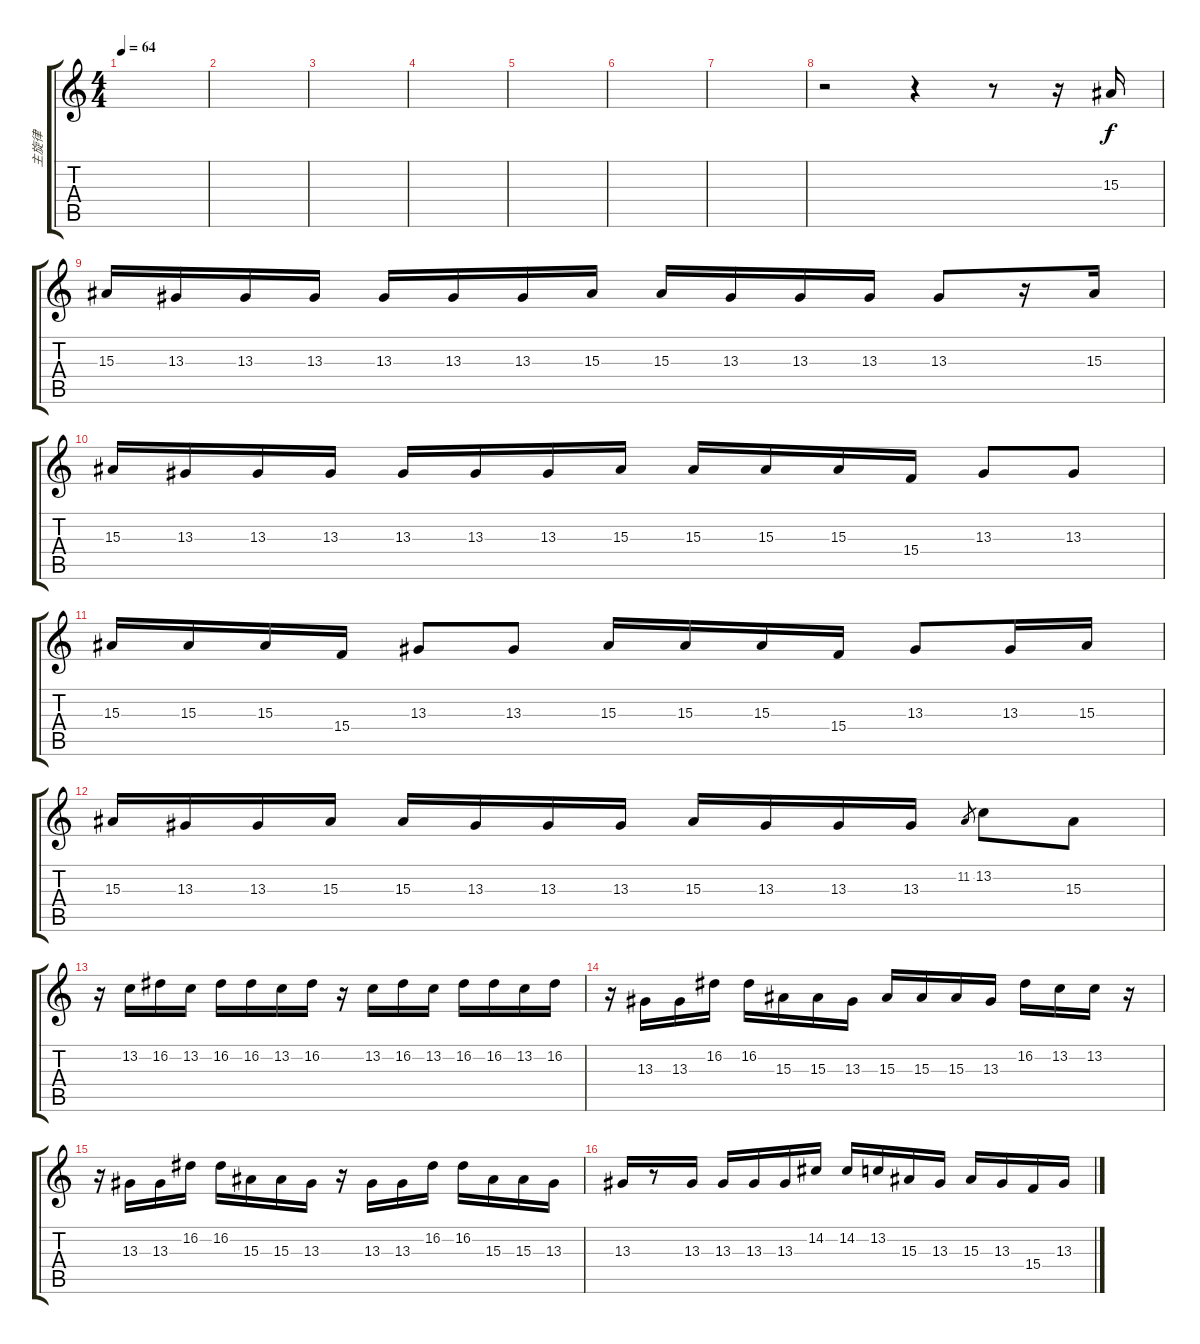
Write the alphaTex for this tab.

\track ("主旋律" "主旋律") {instrument choiraahs}
\staff {score tabs}
\tuning (E4 B3 G3 D3 A2 E2) {hide}
\ts (4 4)
\tempo 64
\clef g2
\ks c
|
|
|
|
|
|
|
r.2 r.4 r.8 r.16 15.3.16 |
15.3.16 13.3.16 13.3.16 13.3.16 13.3.16 13.3.16 13.3.16 15.3.16 15.3.16 13.3.16 13.3.16 13.3.16 13.3.8 r.16 15.3.16 |
15.3.16 13.3.16 13.3.16 13.3.16 13.3.16 13.3.16 13.3.16 15.3.16 15.3.16 15.3.16 15.3.16 15.4.16 13.3.8 13.3.8 |
15.3.16 15.3.16 15.3.16 15.4.16 13.3.8 13.3.8 15.3.16 15.3.16 15.3.16 15.4.16 13.3.8 13.3.16 15.3.16 |
15.3.16 13.3.16 13.3.16 15.3.16 15.3.16 13.3.16 13.3.16 13.3.16 15.3.16 13.3.16 13.3.16 13.3.16 11.2.8{gr} 13.2.8 15.3.8 |
r.16 13.2.16 16.2.16 13.2.16 16.2.16 16.2.16 13.2.16 16.2.16 r.16 13.2.16 16.2.16 13.2.16 16.2.16 16.2.16 13.2.16 16.2.16 |
r.16 13.3.16 13.3.16 16.2.16 16.2.16 15.3.16 15.3.16 13.3.16 15.3.16 15.3.16 15.3.16 13.3.16 16.2.16 13.2.16 13.2.16 r.16 |
r.16 13.3.16 13.3.16 16.2.16 16.2.16 15.3.16 15.3.16 13.3.16 r.16 13.3.16 13.3.16 16.2.16 16.2.16 15.3.16 15.3.16 13.3.16 |
13.3.16 r.8 13.3.16 13.3.16 13.3.16 13.3.16 14.2.16 14.2.16 13.2.16 15.3.16 13.3.16 15.3.16 13.3.16 15.4.16 13.3.16
